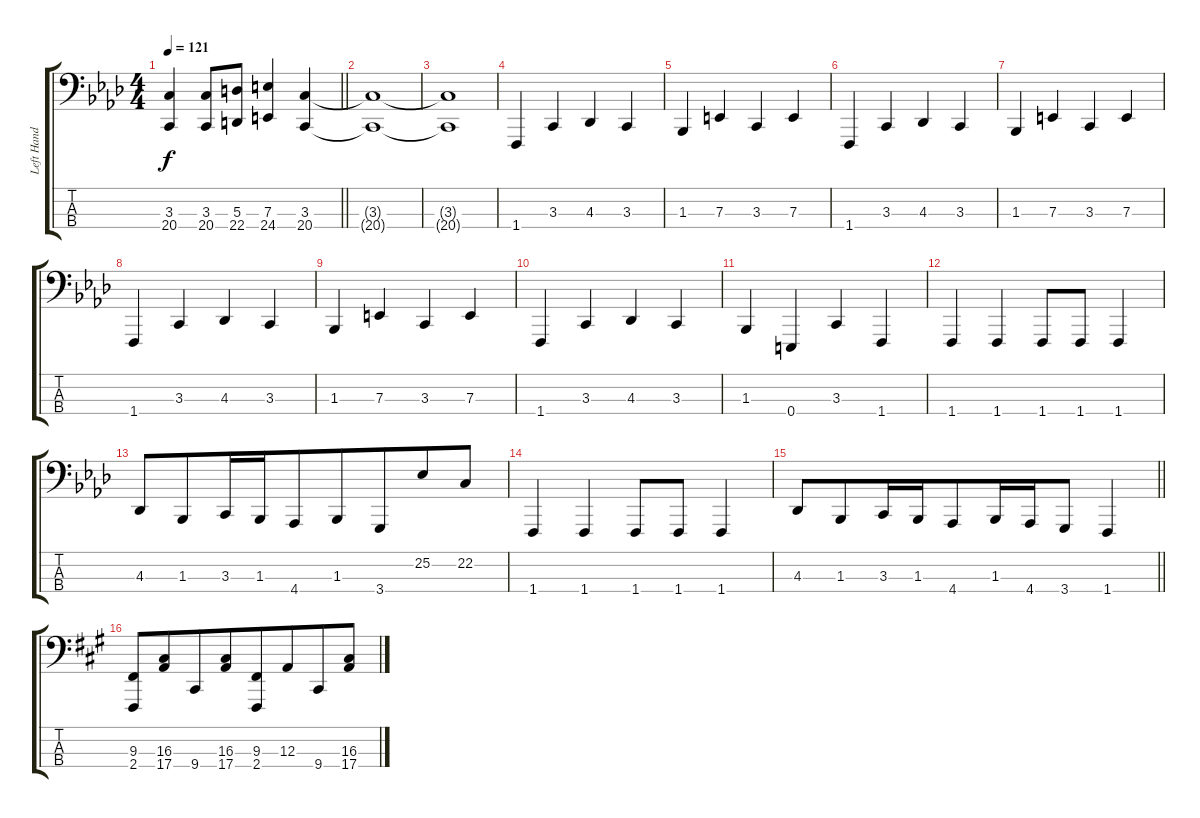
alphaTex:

\track ("Left Hand" "Left Hand") {instrument acousticgrandpiano}
\staff {score tabs}
\tuning (C-1 D-1 A1 E1) {hide}
\ts (4 4)
\tempo 121
\clef f4
\barLineRight lightlight
\ks fminor
(3.3 20.4).4{dy f} (3.3 20.4).8 (5.3 22.4).8 (7.3 24.4).4 (3.3 20.4).4 |
(3.3{t} 20.4{t}).1 |
(3.3{t} 20.4{t}).1 |
1.4.4 3.3.4 4.3.4 3.3.4 |
1.3.4 7.3.4 3.3.4 7.3.4 |
1.4.4 3.3.4 4.3.4 3.3.4 |
1.3.4 7.3.4 3.3.4 7.3.4 |
1.4.4 3.3.4 4.3.4 3.3.4 |
1.3.4 7.3.4 3.3.4 7.3.4 |
1.4.4 3.3.4 4.3.4 3.3.4 |
1.3.4 0.4.4 3.3.4 1.4.4 |
1.4.4 1.4.4 1.4.8 1.4.8 1.4.4 |
4.3.8 1.3.8{beam merge} 3.3.16 1.3.16 4.4.8{beam merge} 1.3.8 3.4.8{beam merge} 25.2.8 22.2.8 |
1.4.4 1.4.4 1.4.8 1.4.8 1.4.4 |
\barLineRight lightlight
4.3.8 1.3.8{beam merge} 3.3.16 1.3.16 4.4.8{beam merge} 1.3.16 4.4.16 3.4.8 1.4.4 |
\ks f#minor
(9.3 2.4).8 (16.3 17.4).8{beam merge} 9.4.8 (16.3 17.4).8{beam merge} (9.3 2.4).8 12.3.8{beam merge} 9.4.8 (16.3 17.4).8
